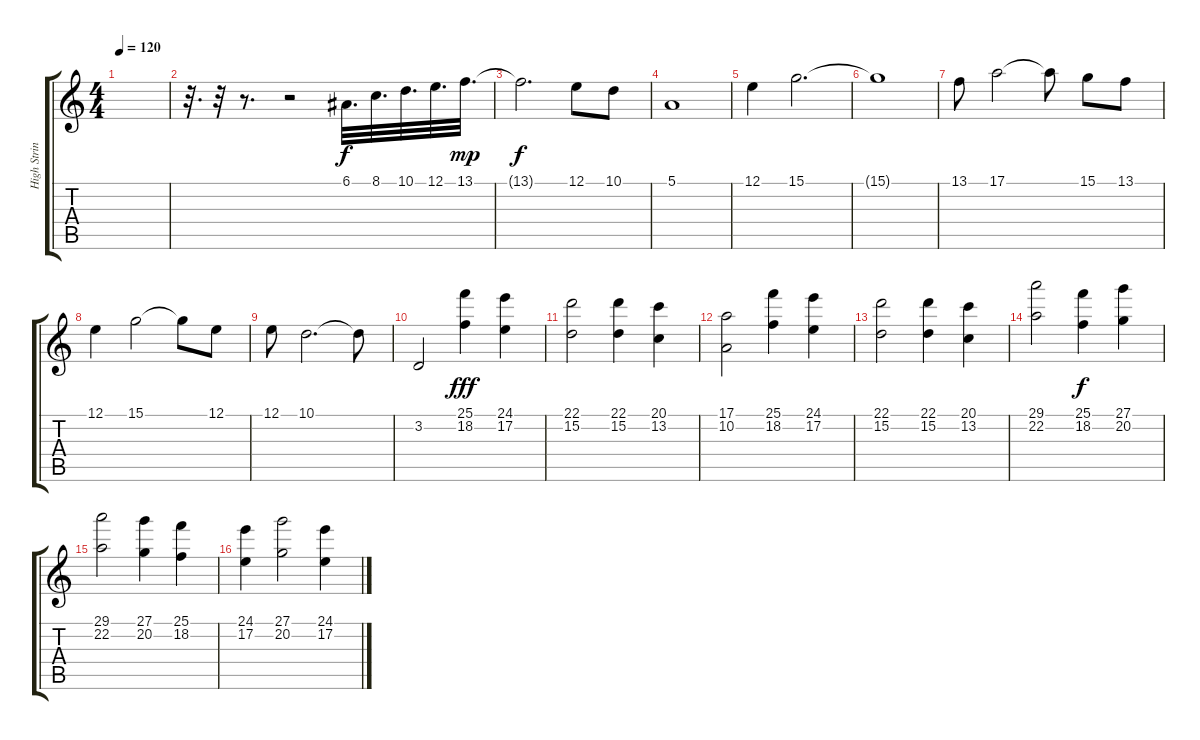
\track ("High String Ensemble" "High Strin") {instrument stringensemble1}
\staff {score tabs}
\tuning (E4 B3 G3 D3 A2 E2) {hide}
\ts (4 4)
\tempo 120
\clef g2
\ks c
|
r.32{d} r.32 r.8{d} r.2 6.1.32{d} 8.1.32{d} 10.1.32{d} 12.1.32{d} 13.1.32{d dy mp} |
13.1{t}.2{d dy f} 12.1.8 10.1.8 |
5.1.1 |
12.1.4 15.1.2{d} |
15.1{t}.1 |
13.1.8 17.1.2 17.1{t}.8 15.1.8 13.1.8 |
12.1.4 15.1.2 15.1{t}.8 12.1.8 |
12.1.8 10.1.2{d} 10.1{t}.8 |
3.2.2{volume 0} (25.1 18.2).4{dy fff volume 16} (24.1 17.2).4 |
(22.1 15.2).2 (22.1 15.2).4 (20.1 13.2).4 |
(17.1 10.2).2 (25.1 18.2).4 (24.1 17.2).4 |
(22.1 15.2).2 (22.1 15.2).4 (20.1 13.2).4 |
(29.1 22.2).2 (25.1 18.2).4{dy f} (27.1 20.2).4 |
(29.1 22.2).2 (27.1 20.2).4 (25.1 18.2).4 |
(24.1 17.2).4 (27.1 20.2).2 (24.1 17.2).4
